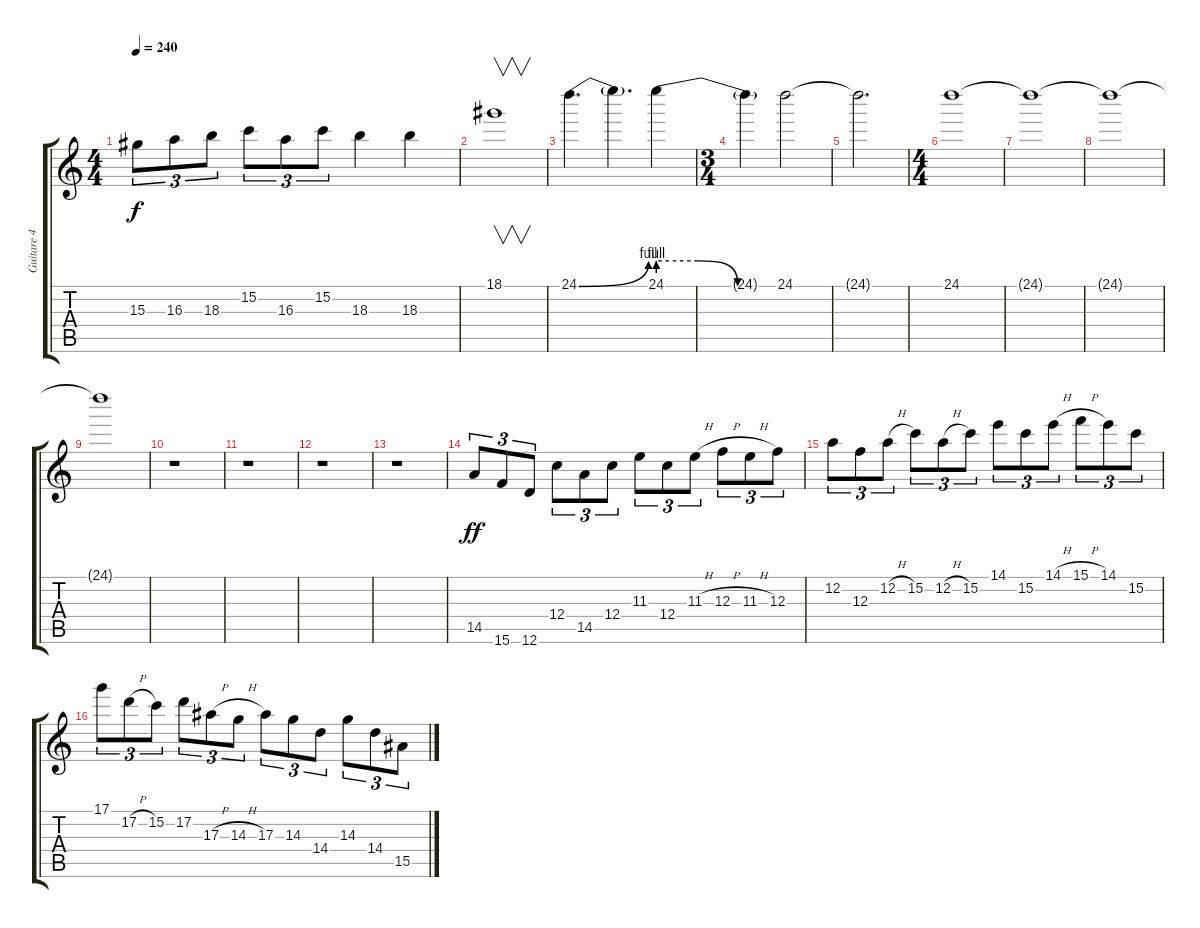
\track ("Guitare 4" "Guitare 4") {instrument overdrivenguitar}
\staff {score tabs}
\tuning (D4 A3 F3 C3 G2 D2) {hide}
\ts (4 4)
\tempo 240
\clef g2
\ks c
15.3.8{tu (3 2) dy f} 16.3.8{tu (3 2)} 18.3.8{tu (3 2)} 15.2.8{tu (3 2)} 16.3.8{tu (3 2)} 15.2.8{tu (3 2)} 18.3.4 18.3.4 |
18.1.1{v} |
24.1{be (bend 0 0 60 4)}.4{d} 24.1{t}.4{d} 24.1{be (custom 0 4 20 4 40 0 60 0)}.4 |
\ts (3 4)
24.1{t}.4 24.1.2 |
24.1{t}.2{d} |
\ts (4 4)
24.1.1 |
24.1{t}.1 |
24.1{t}.1 |
24.1{t}.1 |
r.1 |
r.1 |
r.1 |
r.1 |
14.5.8{tu (3 2) dy ff} 15.6.8{tu (3 2)} 12.6.8{tu (3 2)} 12.4.8{tu (3 2)} 14.5.8{tu (3 2)} 12.4.8{tu (3 2)} 11.3.8{tu (3 2)} 12.4.8{tu (3 2)} 11.3{h}.8{tu (3 2)} 12.3{h}.8{tu (3 2)} 11.3{h}.8{tu (3 2)} 12.3.8{tu (3 2)} |
12.2.8{tu (3 2)} 12.3.8{tu (3 2)} 12.2{h}.8{tu (3 2)} 15.2.8{tu (3 2)} 12.2{h}.8{tu (3 2)} 15.2.8{tu (3 2)} 14.1.8{tu (3 2)} 15.2.8{tu (3 2)} 14.1{h}.8{tu (3 2)} 15.1{h}.8{tu (3 2)} 14.1.8{tu (3 2)} 15.2.8{tu (3 2)} |
17.1.8{tu (3 2)} 17.2{h}.8{tu (3 2)} 15.2.8{tu (3 2)} 17.2.8{tu (3 2)} 17.3{h}.8{tu (3 2)} 14.3{h}.8{tu (3 2)} 17.3.8{tu (3 2)} 14.3.8{tu (3 2)} 14.4.8{tu (3 2)} 14.3.8{tu (3 2)} 14.4.8{tu (3 2)} 15.5{ss}.8{tu (3 2)}
